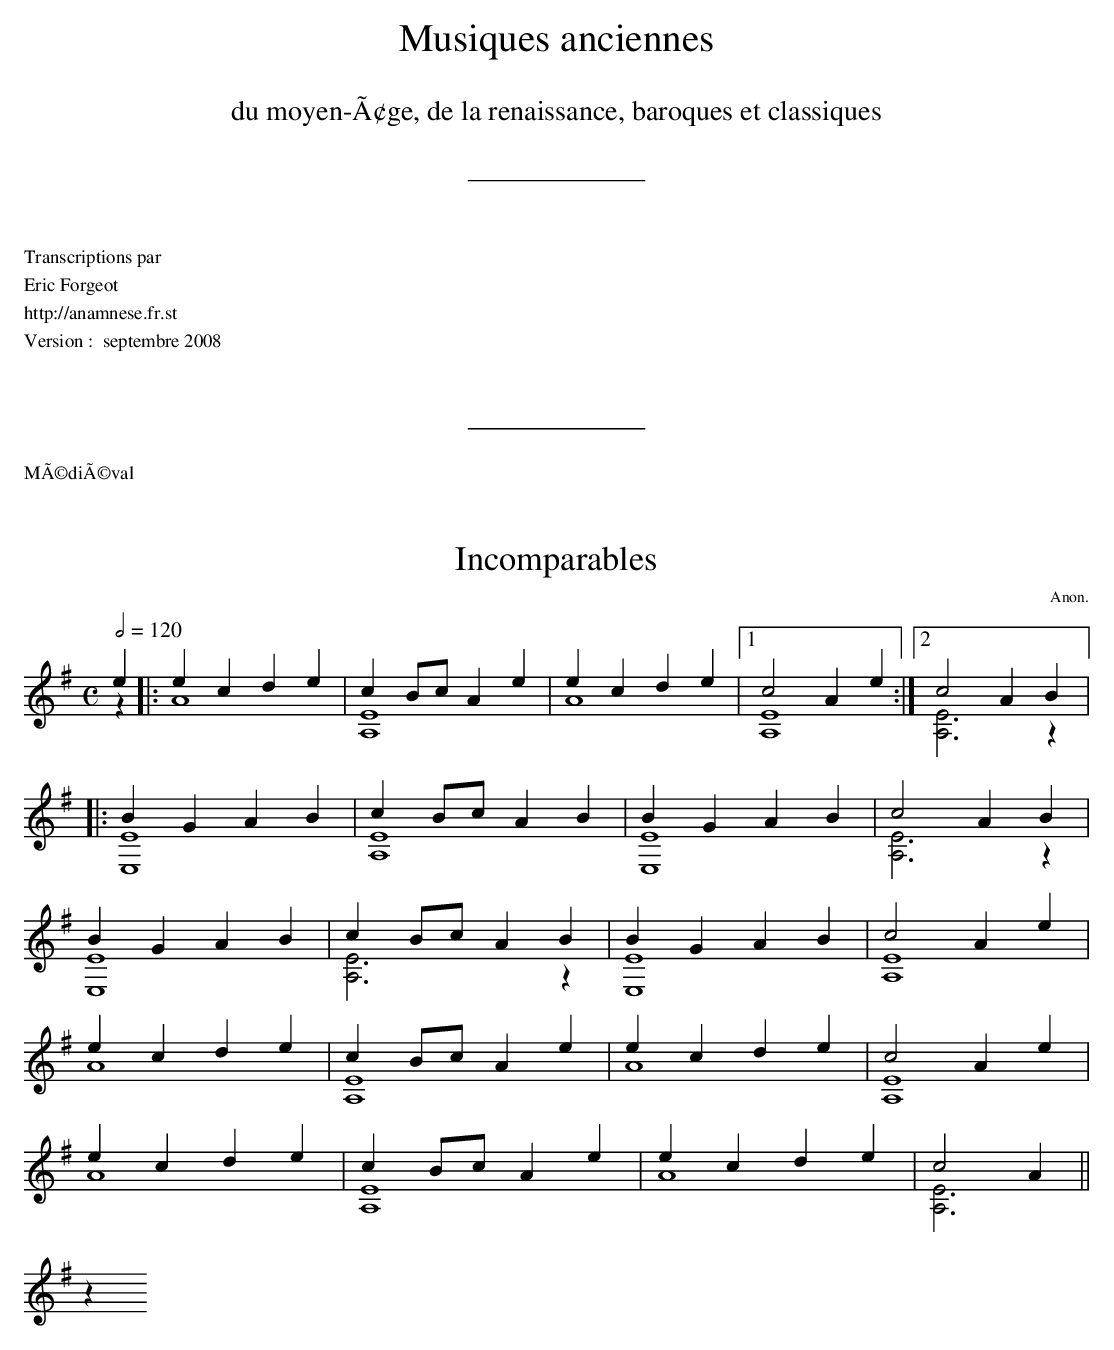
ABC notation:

X:1
T:Incomparables
C:Anon.
M:C
L:1/4
Q:1/2=120
K:G
%%staves (1 2)
V:1
e |: e c d e | c B/c/ A e | e c d e |1 c2 A e :|2 c2 A B |:
     B G A B | c B/c/ A B | B G A B | c2 A B |
     B G A B | c B/c/ A B | B G A B | c2 A e |
     e c d e | c B/c/ A e | e c d e | c2 A e |
     e c d e | c B/c/ A e | e c d e | c2 A ||
V:2
z |: A4 | [A,4E4] | A4 |1 [A,4E4] :|2 [A,3E3] z |
     [E,4E4] | [A,4E4] |  [E,4E4]  | [A,3E3] z |
     [E,4E4] |  [A,3E3] z | [E,4E4] | [A,4E4] |
     A4 | [A,4E4] | A4 |
     [A,4E4] | A4 | [A,4E4] | A4 | [A,3E3] z ||
